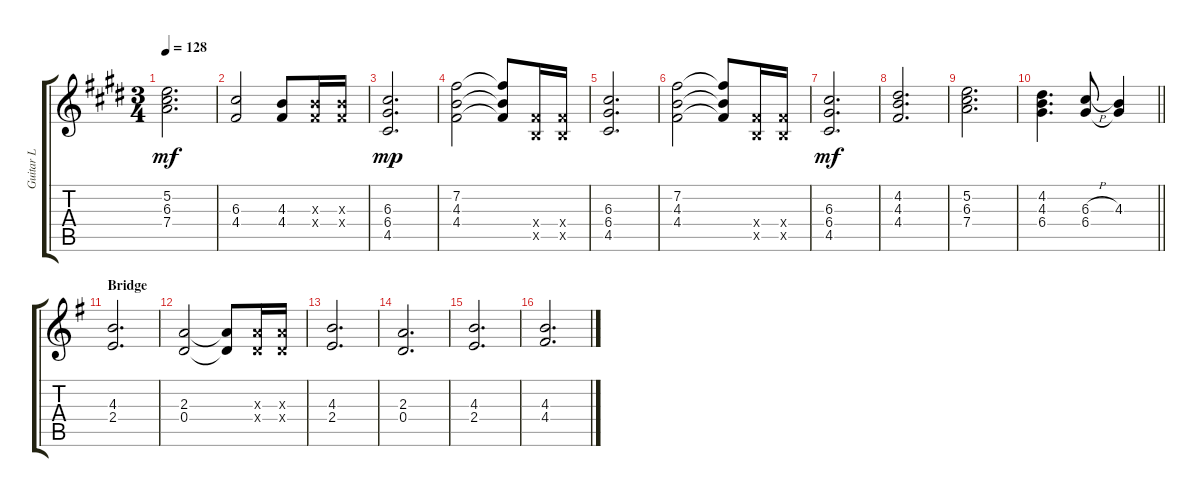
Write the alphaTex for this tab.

\track ("Guitar L" "Guitar L") {instrument distortionguitar}
\staff {score tabs}
\tuning (E4 B3 G3 D3 A2 D2) {hide}
\ts (3 4)
\tempo 128
\clef g2
\ks c#minor
(5.2 6.3 7.4).2{d dy mf} |
(6.3 4.4).2 (4.3 4.4).8 (4.3{x} 4.4{x}).16 (4.3{x} 4.4{x}).16 |
\ks e
(6.3 6.4 4.5).2{d dy mp} |
\ks c#minor
(7.2 4.3 4.4).2 (7.2{t} 4.3{t} 4.4{t}).8 (4.4{x} 2.5{x}).16 (4.4{x} 2.5{x}).16 |
(6.3 6.4 4.5).2{d} |
(7.2 4.3 4.4).2 (7.2{t} 4.3{t} 4.4{t}).8 (4.4{x} 2.5{x}).16 (4.4{x} 2.5{x}).16 |
\ks e
(6.3 6.4 4.5).2{d dy mf} |
\ks c#minor
(4.2 4.3 4.4).2{d} |
(5.2 6.3 7.4).2{d} |
\barLineRight lightlight
(4.2 4.3 6.4).4{d} (6.3{h} 6.4).8 (4.3 6.4{t}).4 |
\section ("" "Bridge")
\ks g
(4.3 2.4).2{d} |
(2.3 0.4).2 (2.3{t} 0.4{t}).8 (2.3{x} 0.4{x}).16 (2.3{x} 0.4{x}).16 |
(4.3 2.4).2{d} |
(2.3 0.4).2{d} |
(4.3 2.4).2{d} |
(4.3 4.4).2{d}
